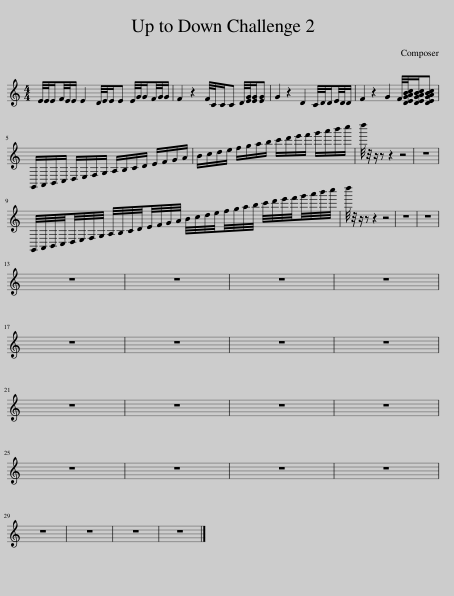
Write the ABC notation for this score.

X:1
L:1/8
M:4/4
I:linebreak $
K:C
V:1 treble
V:1
 E/4E/4E/F/4E/4E/ E2 D/4E/4E/E E/4G/4G/F/4G/4G/ | F2 z2 F/4C/4C/C D/4[EG]/4[EG]/[EG] | G2 z2 D2 C/4D/4D/E/4D/4D/ | F2 z2 G2 F/4[DEGABc]/4[DEGABc]/[DEGABc] |$ G,,/A,,/B,,/C,/ D,/E,/F,/G,/ A,/B,/C/D/ E/F/G/A/ | %5
 B/c/d/e/ f/g/a/b/ c'/d'/e'/f'/ g'/a'/b'/c''/ | d''/4 z/4 z/ z z2 z4 | z8 |$ G,,/4A,,/4B,,/4C,/4D,/4E,/4F,/4G,/4 A,/4B,/4C/4D/4E/4F/4G/4A/4 B/4c/4d/4e/4f/4g/4a/4b/4 c'/4d'/4e'/4f'/4g'/4a'/4b'/4c''/4 | d''/4 z/4 z/ z z2 z4 | %10
 z8 | z8 |$ z8 | z8 | z8 | %15
 z8 |$ z8 | z8 | z8 | z8 |$ %20
 z8 | z8 | z8 | z8 |$ z8 | %25
 z8 | z8 | z8 |$ z8 | z8 | %30
 z8 | z8 |] %32
